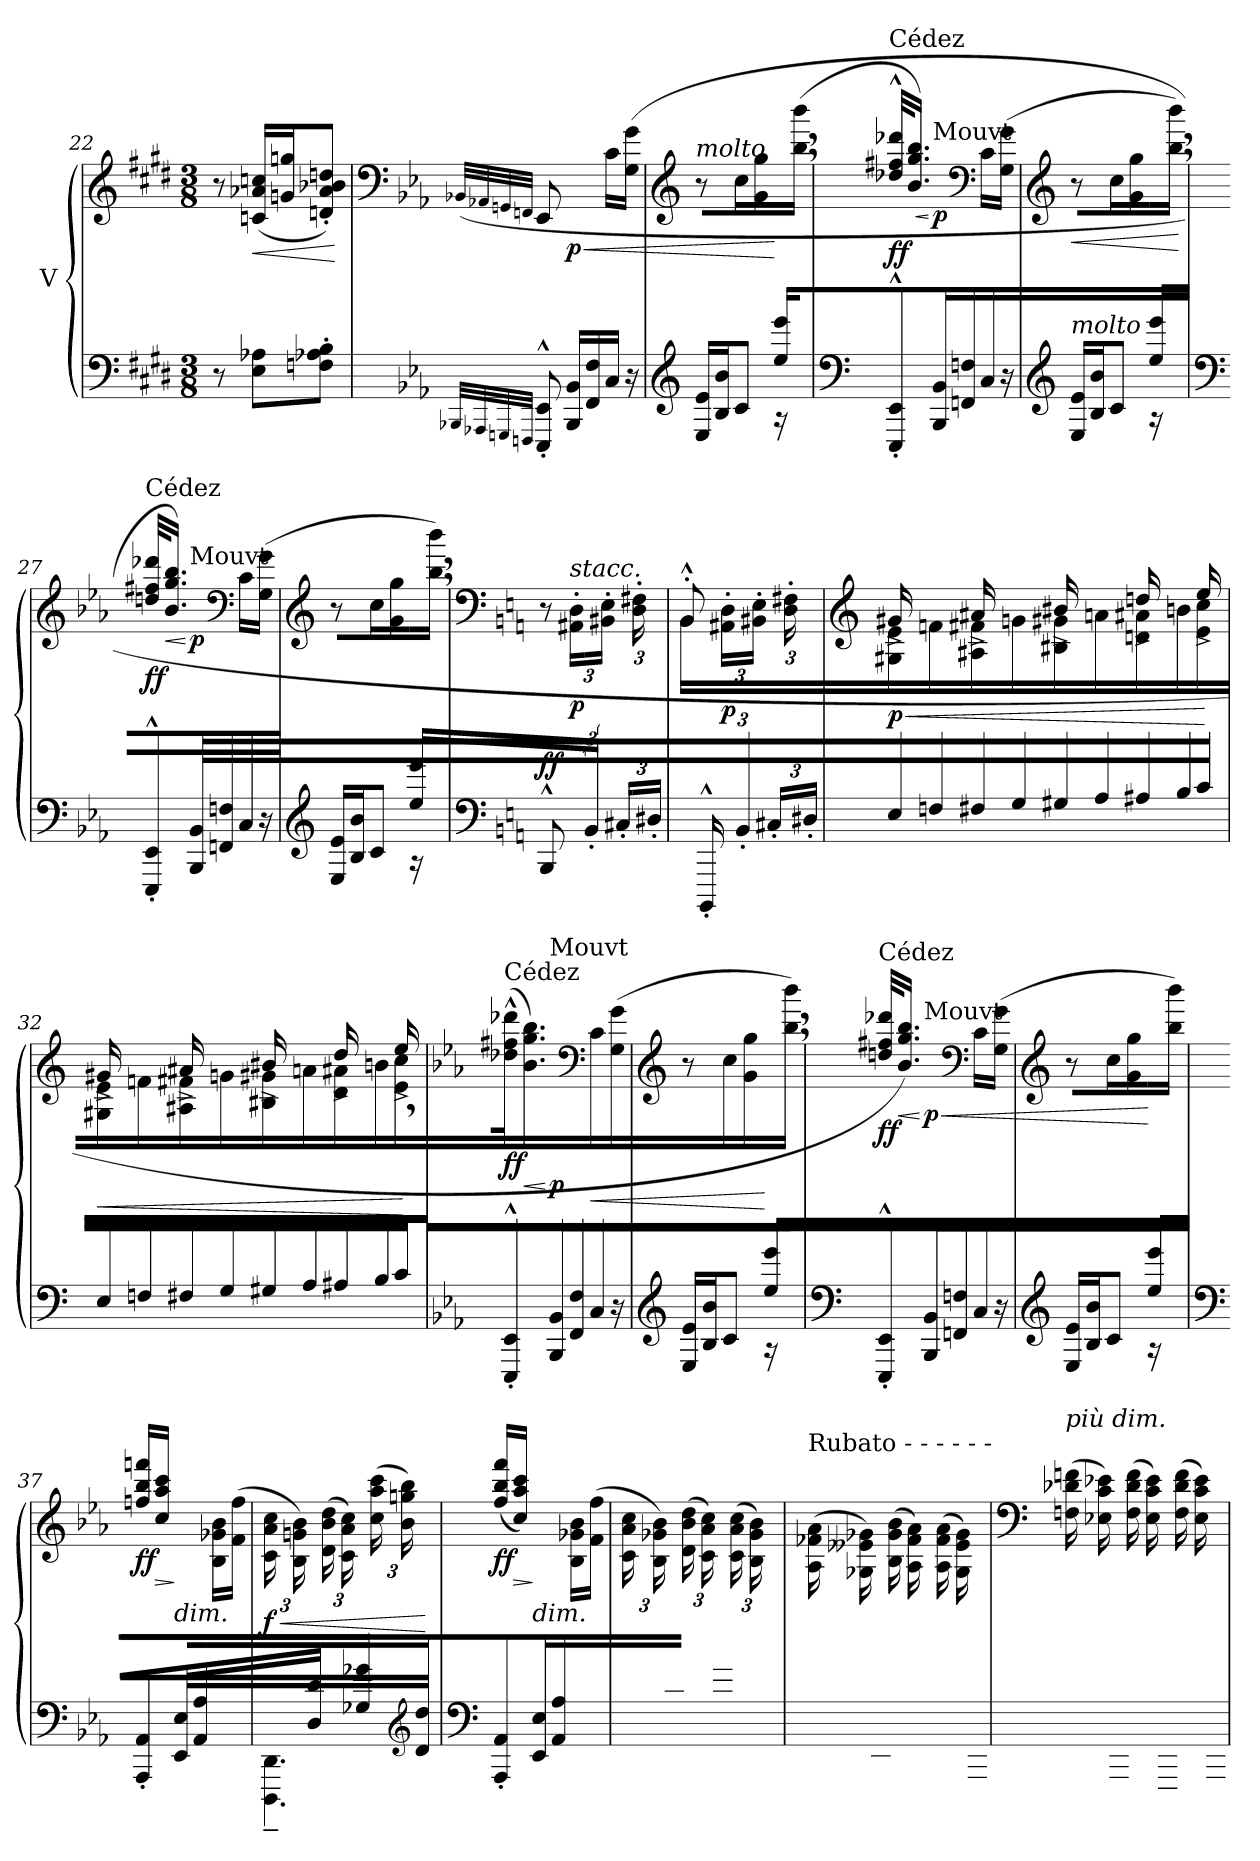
**kern	**kern	**dynam
*part1	*part1	*part1
*staff2	*staff1	*staff1/2
*I"V	*	*
*clefF4	*clefG2	*
*k[f#c#g#d#]	*k[f#c#g#d#]	*
*M3/8	*M3/8	*
=22	=22	=22
8r	8r	.
!	!	!LO:HP:b
8E\ 8A-X\L	(<16cn/ 16a-X/ 16ccn/LL	<
.	16gn/ 16ggn/J	.
8Fn\' 8A-X\' 8B\'J	8dn/' 8a-/' 8b-X/' 8ddn/'J)	.
.	.	[
=23	=23	=23
*	*clefF4	*
*k[b-e-a-]	*k[b-e-a-]	*
32qBBB-X/LLL	(<32qBB-X/LLL	.
32qAAA-X/	32qAA-X/	.
32qGGGn/	32qGGn/	.
32qFFFn/JJJ	32qFFn/JJJ	.
!	!	!LO:DY:b
8EEE-/'^^ 8EE-/'^^)	8EE-/	other-dynamics
!	!	!LO:HP:b
!	!	!LO:DY:n=1:b
16BBB-/ 16BB-/LL	8ryy	< p
16FF/ 16F/	.	.
16C/JJ	16c\LL	.
16r	(16G\ 16g\JJ	.
=24	=24	=24
*clefG2	*clefG2	*
*^	*	*
!	!	!LO:TX:i:t=molto	!
4ryy	(>16E-/ 16e-/LL	8r	.
.	16B-/ 16b-/J	.	.
.	8c/J	16cc\LL	.
.	.	16g\ 16gg\JJ	.
16ee-/ 16eee-/LL	16r	16ryy	[
16ryy	16ryy	(16bb-\, 16bbb-\,JJ	.
*v	*v	*	*
!!LO:LB:g=z
=25	=25	=25
*clefF4	*	*
*^	*	*
!	!	!LO:TX:t=Cédez	!
!	!	!	!LO:HP:b
!	!	!	!LO:DY:n=1:b
*v	*v	*	*
8EEE-/'^^ 8EE-/'^^	32dd-X/^^ 32ff#X/^^ 32ddd-X/^^KLL	< ff
.	16.b-/ 16.gg/ 16.bb-/JJ)	.
!	!LO:TX:t=Mouvt	!
!	!	!LO:DY:n=2:b
(>16BBB-/ 16BB-/LL	8ryy	[ p
16FFni/ 16Fni/	.	.
*	*clefF4	*
16C/JJ	16c\LL	.
16r	(16G\ 16g\JJ	.
=26	=26	=26
*clefG2	*clefG2	*
*^	*	*
!LO:TX:i:t=molto	!	!	!
!	!	!	!LO:HP:b
4ryy	(>16E-/ 16e-/LL	8r	<
.	16B-/ 16b-/J	.	.
.	8c/J	16cc\LL	.
.	.	16g\ 16gg\JJ	.
16ee-/ 16eee-/LL	16r	16ryy	.
16ryy	16ryy	16bb-\, 16bbb-\,JJ)	.
*v	*v	*	*
.	.	[
=27	=27	=27
*clefF4	*	*
!	!LO:TX:t=Cédez	!
!	!	!LO:DY:b
8EEE-/'^^ 8EE-/'^^	32ddn/ 32ff#X/ 32ddd-X/KLL	ff
!	!	!LO:HP:b
.	16.b-/ 16.gg/ 16.bb-/JJ)	<
!	!LO:TX:t=Mouvt	!
!	!	!LO:DY:n=1:b
(>16BBB-/ 16BB-/LL	8ryy	[ p
16FFni/ 16Fni/	.	.
*	*clefF4	*
16C/JJ	16c\LL	.
16r	(16G\ 16g\JJ	.
=28	=28	=28
*clefG2	*clefG2	*
*^	*	*
4ryy	16E-/ 16e-/LL	8r	.
.	16B-/ 16b-/J	.	.
.	8c/J	16cc\LL	.
.	.	16g\ 16gg\JJ	.
16ee-/ 16eee-/LL	16r	16ryy	.
16ryy	16ryy	16bb-\, 16bbb-\,JJ)	.
!!LO:LB:g=z
=29	=29	=29	=29
*clefF4	*	*clefF4	*
*k[]	*	*k[]	*
*8va	*	*	*
*	*	*^	*
!	!	!	!	!LO:DY:a=2
6ryy	8BB<<^^/	8r	24%7ryy	ff
*X8va	*	*	*	*
*	*	*Xbrackettup	*	*
!	!	!LO:TX:i:t=stacc.	!	!
!	!	!	!	!LO:DY:b
.	8ryy	24AA#X\' 24D\'LL	.	p
24BB'/	.	24ryy	.	.
6ryy	.	24BB#X\' 24E\'JJ	.	.
*	*Xbrackettup	*	*	*
.	24C#X<'/LL	8ryy	.	.
.	24ryy	.	24D\' 24F#X\'	.
.	24D#X'/JJ	.	24ryy	.
*	*	*v	*v	*
=30	=30	=30	=30
*	*^	*	*
*8va	*	*	*	*
*	*	*	*^	*
*	*	*	*	*^	*
!	!	!	!	!	!	!LO:DY:b
6ryy	16ryy	8ryy	8BB'^^/	16BB\LL	24%7ryy	other-dynamics
.	16BBB'<^^/JJ	.	.	4ryy	.	.
*X8va	*	*	*	*	*	*
!	!	!	!	!	!	!LO:DY:b
.	4ryy	8ryy	24AA#X\' 24D\'LL	.	.	p
24BB'/	.	.	24ryy	.	.	.
6ryy	.	.	24BB#X\' 24E\'JJ	.	.	.
.	.	24C#X'/LL	8ryy	.	.	.
.	.	24ryy	.	.	24D\' 24F#X\'	.
.	.	.	.	16ryy	.	.
.	.	24D#X'/JJ	.	.	24ryy	.
*v	*v	*v	*	*	*	*
*	*v	*v	*v	*
=31	=31	=31
*	*clefG2	*
*Xtuplet	*Xtuplet	*
*^	*^	*
*	*^	*	*^	*
!	!	!	!	!	!	!LO:HP:b
!	!	!	!	!	!	!LO:DY:n=1:b
*v	*v	*v	*	*	*	*
*	*	*v	*v	*
24E<\LL	24G#X\ 24e\LL	24g#X^/	< p
24Fn\	24fn\	24ryy	.
24F#X\	24A#X\ 24f#X\	24a#X^/	.
24G\	24gn\	24ryy	.
24G#X<\	24B#X\ 24g#X\	24b#X^/	.
24A\	24an\	24ryy	.
24A#X\	24dn\ 24a#X\	24ddn^/	.
24B\	24bn\	24ryy	.
24c<\JJ	24e\ 24cc\JJ	24ee^/	.
*	*v	*v	*
.	.	[
=32	=32	=32
!	!	!LO:HP:b
*	*^	*
!	!	!	!LO:DY:n=1:b
!	!	!	!LO:DY:n=2:b
24E\LL	24G#X\ 24e\LL	24g#X^/	< other-dynamics f
24Fn\	24fn\	24ryy	.
24F#X\	24A#X\ 24f#X\	24a#X^/	.
24G\	24gn\	24ryy	.
24G#X\	24B#X\ 24g#X\	24b#X^/	.
24A\	24an\	24ryy	.
24A#X\	24d\ 24a#X\	24dd^/	.
24B\	24bn\	24ryy	.
24c\JJ	24e\ 24cc\JJ	24ee^,/	.
*	*v	*v	*
.	.	[
!!LO:LB:g=z
=33	=33	=33
*k[b-e-a-]	*k[b-e-a-]	*
!	!LO:TX:t=Cédez	!
!	!	!LO:DY:b
8EEE-/'^^ 8EE-/'^^	(>32dd-X/^^ 32ff#X/^^ 32ddd-X/^^KLL	ff
!	!	!LO:HP:b
.	16.b-/ 16.gg/ 16.bb-/JJ)	<
!	!LO:TX:t=Mouvt	!
!	!	!LO:DY:n=1:b
(>16BBB-/ 16BB-/LL	8ryy	[ p
16FF/ 16F/	.	.
*	*clefF4	*
!	!	!LO:HP:b
16C/JJ	16c\LL	<
16r	(16G\ 16g\JJ	.
=34	=34	=34
*clefG2	*clefG2	*
*^	*	*
4ryy	(>16E-/ 16e-/LL	8r	.
.	16B-/ 16b-/J	.	.
.	8c/J	16cc\LL	.
.	.	16g\ 16gg\JJ	.
16ee-/ 16eee-/LL	16r	16ryy	[
16ryy	16ryy	16bb-\, 16bbb-\,JJ)	.
*v	*v	*	*
=35	=35	=35
*clefF4	*	*
*^	*	*
!	!	!LO:TX:t=Cédez	!
!	!	!	!LO:DY:b
*v	*v	*	*
8EEE-/'^^ 8EE-/'^^	32ddn/ 32ff#X/ 32ddd-X/KLL	ff
!	!	!LO:HP:b
.	16.b-/ 16.gg/ 16.bb-/JJ)	<
!	!LO:TX:t=Mouvt	!
!	!	!LO:HP:n=1:b
!	!	!LO:DY:n=1:b
(>16BBB-/ 16BB-/LL	8ryy	[ < p
16FFni/ 16Fni/	.	.
*	*clefF4	*
16C/JJ	16c\LL	.
16r	(16G\ 16g\JJ	.
=36	=36	=36
*clefG2	*clefG2	*
*^	*	*
4ryy	(>16E-/ 16e-/LL	8r	.
.	16B-/ 16b-/J	.	.
.	8c/J	16cc\LL	.
.	.	16g\ 16gg\JJ	.
16ee-/ 16eee-/LL	16r	16ryy	[
16ryy	16ryy	16bb-\ 16bbb-\JJ)	.
*v	*v	*	*
!!LO:LB:g=z
=37	=37	=37
*clefF4	*	*
*^	*	*
!	!	!	!LO:DY:b
*v	*v	*	*
8AAA-/' 8AA-/'	16ffn/ 16bb-/ 16fffn/LL	ff
!	!	!LO:HP:b
.	16cc/ 16aa-/ 16ccc/JJ)	>
!	!LO:TX:b:i:t=dim.	!
(>16EE-\ 16E-\LL	8ryy	]
16AA-\ 16A-\JJ	.	.
8ryy	16B-\ 16g-X\ 16b-\LL	.
.	(16f\ 16ff\JJ	.
=38	=38	=38
*^	*	*
*	*	*tuplet	*
!	!	!	!LO:HP:b
!	!	!	!LO:DY:n=1:b
12ryy	4.DDD\~< 4.DD\~<	24c\ 24a-\ 24cc\LL	< f
.	.	24B-\ 24gn\ 24b-\)	.
24D/ 24d/JJ	.	24ryy	.
12ryy	.	(>24d\ 24b-\ 24dd\LL	.
.	.	24c\ 24a-\ 24cc\)	.
24G-X/ 24g-X/JJ	.	24ryy	.
12ryy	.	(>24cc\ 24aa-\ 24ccc\LL	.
.	.	24b-\ 24ggn\ 24bb-\)	.
*clefG2	*	*	*
24d/ 24dd/JJ	.	24ryy	.
*v	*v	*	*
.	.	[
=39	=39	=39
*clefF4	*	*
!	!	!LO:DY:b
8AAA-/' 8AA-/'	(>16ff/ 16bb-/ 16fff/LL	ff
!	!	!LO:HP:b
.	16cc/ 16aa-/ 16ccc/JJ)	>
!	!LO:TX:b:i:t=dim.	!
(>16EE-\ 16E-\LL	8ryy	]
16AA-\ 16A-\JJ	.	.
8ryy	16B-\ 16g-X\ 16b-\LL	.
.	(16f\ 16ff\JJ	.
=40	=40	=40
*^	*	*
12ryy	4.ryy	24c\ 24a-\ 24cc\LL	.
.	.	24B-\ 24g-X\ 24b-\)	.
24D/ 24d/JJ	.	24ryy	.
12ryy	.	(>24d\ 24b-\ 24dd\LL	.
.	.	24c\ 24a-\ 24cc\)	.
24G-X/ 24g-X/JJ	.	24ryy	.
12ryy	.	(>24c\ 24a-\ 24cc\LL	.
.	.	24B-\ 24g-\ 24b-\)	.
24AA-/ 24A-/JJ	.	24ryy	.
!!LO:PB:g=z
=41	=41	=41	=41
*	*	*Xtuplet	*
!	!	!LO:TX:t=Rubato  -         -            -            -           -               -	!
12ryy	4.ryy	(>24A-\ 24f-X\ 24a-\LL	.
.	.	24G-X\ 24e--X\ 24g-X\)	.
24EE--X/ 24E--X/JJ	.	24ryy	.
12ryy	.	(>24B-\ 24g-\ 24b-\LL	.
.	.	24A-\ 24f-\ 24a-\)	.
24GG-X/ 24G-/JJ	.	24ryy	.
12ryy	.	(>24A-\ 24f-\ 24a-\LL	.
.	.	24G-\ 24e--\ 24g-\)	.
24AAA-/ 24AA-/JJ	.	24ryy	.
=42	=42	=42	=42
*	*	*clefF4	*
!	!	!LO:TX:i:t=più dim.	!
12ryy	4.ryy	(>24Fn\ 24d-X\ 24fn\LL	.
.	.	24E-X\ 24c\ 24e-X\)	.
24AAAn/ 24AAn/JJ	.	24ryy	.
12ryy	.	(>24F\ 24d-\ 24f\LL	.
.	.	24E-\ 24c\ 24e-\)	.
24FFF/ 24FF/JJ	.	24ryy	.
12ryy	.	(>24F\ 24d-\ 24f\LL	.
.	.	24E-\ 24c\ 24e-\)	.
24GGGn/ 24GG/JJ	.	24ryy	.
*v	*v	*	*
=	=	=
*-	*-	*-
